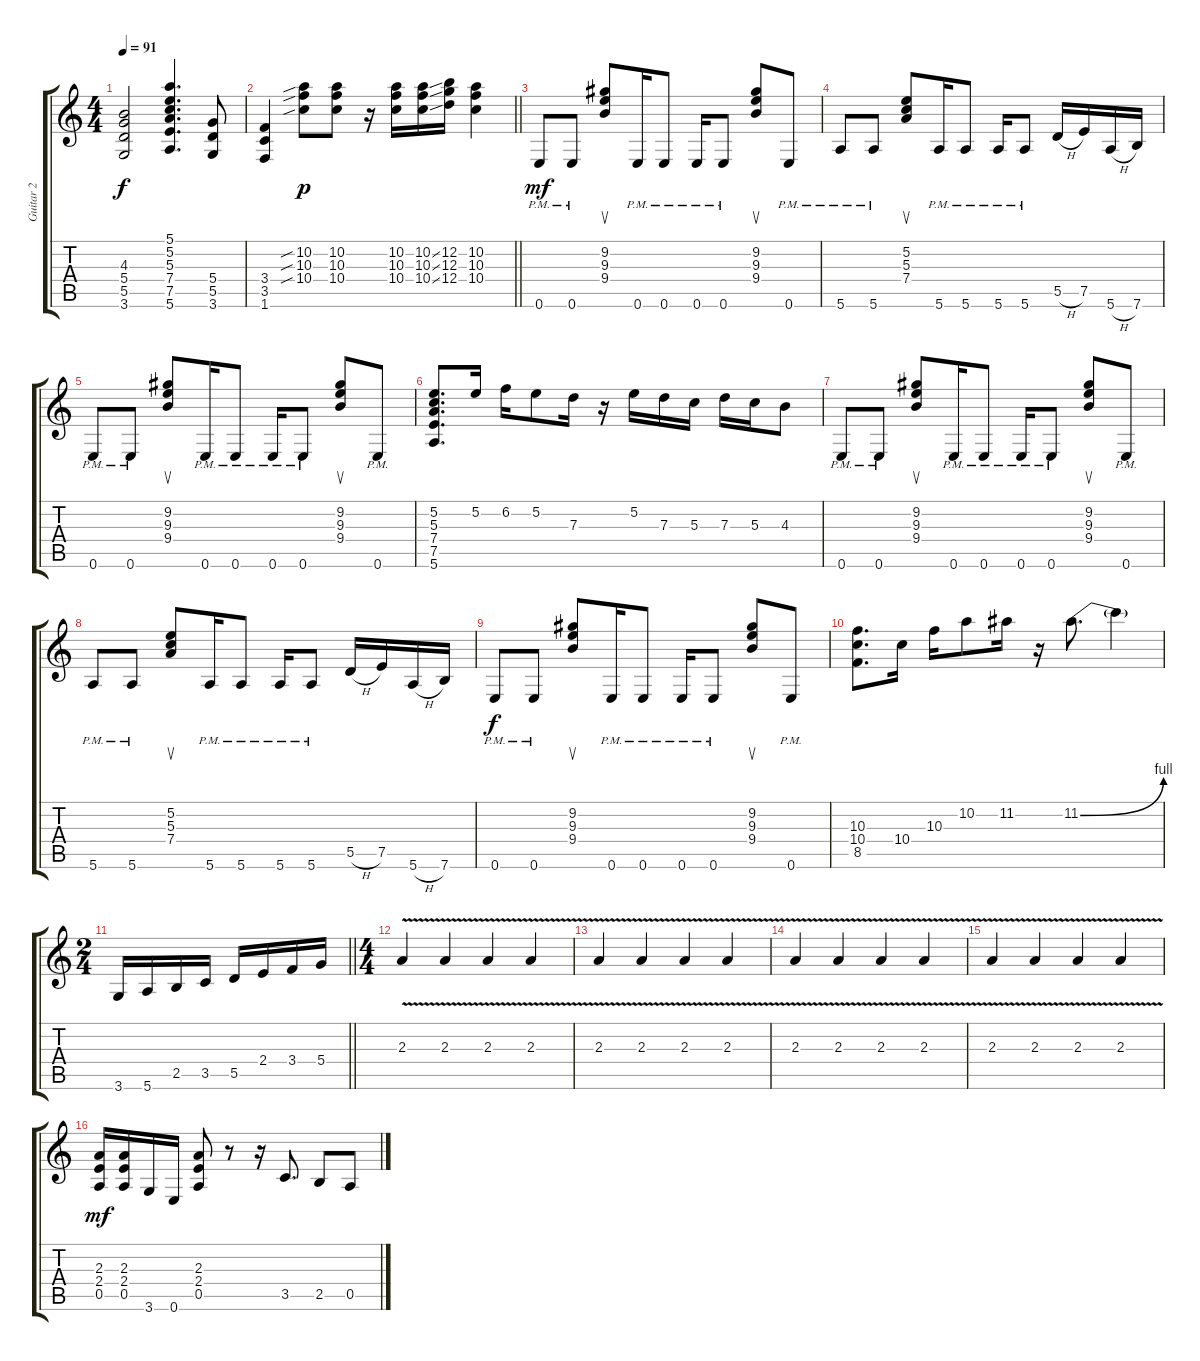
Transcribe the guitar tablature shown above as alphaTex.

\track ("Guitar 2" "Guitar 2") {instrument distortionguitar}
\staff {score tabs}
\tuning (E4 B3 G3 D3 A2 E2) {hide}
\ts (4 4)
\tempo 91
\clef g2
\ks c
(4.3 5.4 5.5 3.6).2{dy f} (5.1 5.2 5.3 7.4 7.5 5.6).4{d} (5.4 5.5 3.6).8 |
\barLineRight lightlight
(3.4 3.5 1.6).4 (10.2{sib} 10.3{sib} 10.4{sib}).8{dy p} (10.2 10.3 10.4).8 r.16 (10.2 10.3 10.4).16 (10.2{ss} 10.3{ss} 10.4{ss}).16 (12.2 12.3 12.4).16 (10.2 10.3 10.4).4 |
0.6{pm}.8{dy mf} 0.6{pm}.8 (9.2 9.3 9.4).8{su} 0.6{pm}.16 0.6{pm}.8 0.6{pm}.16 0.6{pm}.8 (9.2 9.3 9.4).8{su} 0.6{pm}.8 |
5.6{pm}.8 5.6{pm}.8 (5.2 5.3 7.4).8{su} 5.6{pm}.16 5.6{pm}.8 5.6{pm}.16 5.6{pm}.8 5.5{h}.16 7.5.16 5.6{h}.16 7.6.16 |
0.6{pm}.8 0.6{pm}.8 (9.2 9.3 9.4).8{su} 0.6{pm}.16 0.6{pm}.8 0.6{pm}.16 0.6{pm}.8 (9.2 9.3 9.4).8{su} 0.6{pm}.8 |
(5.2 5.3 7.4 7.5 5.6).8{d} 5.2.16 6.2.16 5.2.8 7.3.16 r.16 5.2.16 7.3.16 5.3.16 7.3.16 5.3.16 4.3.8 |
0.6{pm}.8 0.6{pm}.8 (9.2 9.3 9.4).8{su} 0.6{pm}.16 0.6{pm}.8 0.6{pm}.16 0.6{pm}.8 (9.2 9.3 9.4).8{su} 0.6{pm}.8 |
5.6{pm}.8 5.6{pm}.8 (5.2 5.3 7.4).8{su} 5.6{pm}.16 5.6{pm}.8 5.6{pm}.16 5.6{pm}.8 5.5{h}.16 7.5.16 5.6{h}.16 7.6.16 |
0.6{pm}.8{dy f} 0.6{pm}.8 (9.2 9.3 9.4).8{su} 0.6{pm}.16 0.6{pm}.8 0.6{pm}.16 0.6{pm}.8 (9.2 9.3 9.4).8{su} 0.6{pm}.8 |
(10.3 10.4 8.5).8{d} 10.4.16 10.3.16 10.2.8 11.2.16 r.16 11.2{be (bend 0 0 60 4)}.8{d} 11.2{t}.4 |
\ts (2 4)
\barLineRight lightlight
3.6.16 5.6.16 2.5.16 3.5.16 5.5.16 2.4.16 3.4.16 5.4.16 |
\ts (4 4)
2.3{v}.4 2.3{v}.4 2.3{v}.4 2.3{v}.4 |
2.3{v}.4 2.3{v}.4 2.3{v}.4 2.3{v}.4 |
2.3{v}.4 2.3{v}.4 2.3{v}.4 2.3{v}.4 |
2.3{v}.4 2.3{v}.4 2.3{v}.4 2.3{v}.4 |
(2.3 2.4 0.5).16{dy mf} (2.3 2.4 0.5).16 3.6.16 0.6.16 (2.3 2.4 0.5).8 r.8 r.16 3.5.8{d} 2.5.8 0.5.8
